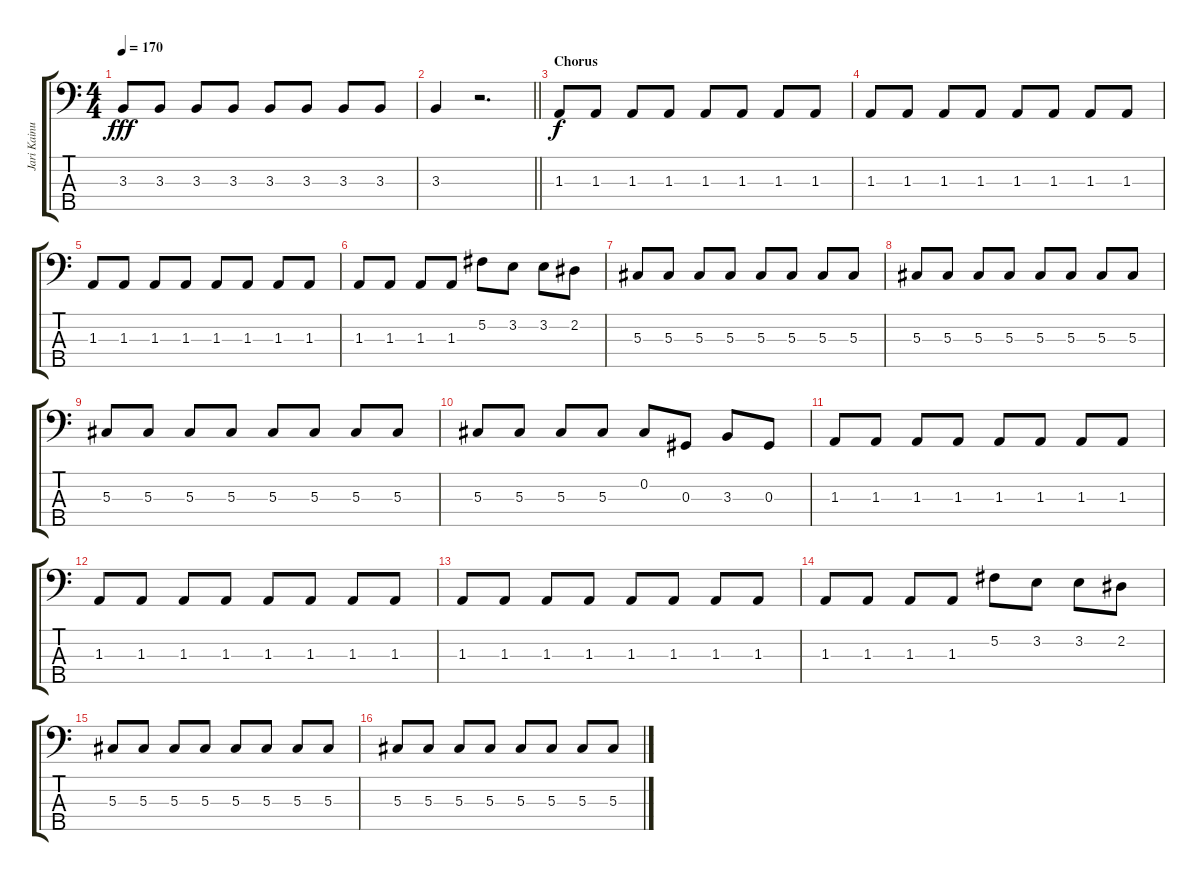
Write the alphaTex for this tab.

\track ("Jari Kainulainen" "Jari Kainu") {instrument electricbassfinger}
\staff {score tabs}
\tuning (Gb2 Db2 Ab1 Eb1 Bb0) {hide}
\ts (4 4)
\tempo 170
\clef f4
\ks c
3.3.8{dy fff} 3.3.8 3.3.8 3.3.8 3.3.8 3.3.8 3.3.8 3.3.8 |
\barLineRight lightlight
3.3.4 r.2{d} |
\section ("" "Chorus")
1.3.8{dy f} 1.3.8 1.3.8 1.3.8 1.3.8 1.3.8 1.3.8 1.3.8 |
1.3.8 1.3.8 1.3.8 1.3.8 1.3.8 1.3.8 1.3.8 1.3.8 |
1.3.8 1.3.8 1.3.8 1.3.8 1.3.8 1.3.8 1.3.8 1.3.8 |
1.3.8 1.3.8 1.3.8 1.3.8 5.2.8 3.2.8 3.2.8 2.2.8 |
5.3.8 5.3.8 5.3.8 5.3.8 5.3.8 5.3.8 5.3.8 5.3.8 |
5.3.8 5.3.8 5.3.8 5.3.8 5.3.8 5.3.8 5.3.8 5.3.8 |
5.3.8 5.3.8 5.3.8 5.3.8 5.3.8 5.3.8 5.3.8 5.3.8 |
5.3.8 5.3.8 5.3.8 5.3.8 0.2.8 0.3.8 3.3.8 0.3.8 |
1.3.8 1.3.8 1.3.8 1.3.8 1.3.8 1.3.8 1.3.8 1.3.8 |
1.3.8 1.3.8 1.3.8 1.3.8 1.3.8 1.3.8 1.3.8 1.3.8 |
1.3.8 1.3.8 1.3.8 1.3.8 1.3.8 1.3.8 1.3.8 1.3.8 |
1.3.8 1.3.8 1.3.8 1.3.8 5.2.8 3.2.8 3.2.8 2.2.8 |
5.3.8 5.3.8 5.3.8 5.3.8 5.3.8 5.3.8 5.3.8 5.3.8 |
5.3.8 5.3.8 5.3.8 5.3.8 5.3.8 5.3.8 5.3.8 5.3.8
